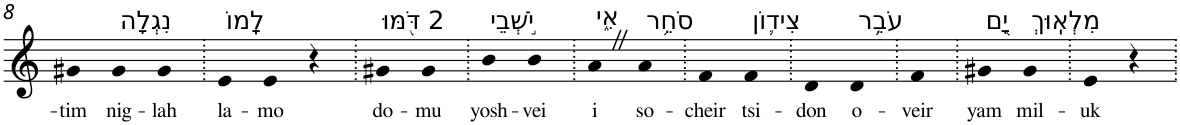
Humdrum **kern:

**kern	**text
*part1	*part1
*staff1	*staff1
*I"Piano	*
*I'Pno	*
!!LO:PB:g=z
*clefG2	*
*k[]	*
=8	=8
!	!LO:LY:b
4g#X	-tim
!LO:TX:a:t=נִגְלָה	!
!	!LO:LY:b
4g#	nig-
!	!LO:LY:b
4g#	-lah
=9.	=9.
!LO:TX:a:t=לָֽמוֹ	!
!	!LO:LY:b
4e	la-
!	!LO:LY:b
4e	-mo
4r	.
=10.	=10.
!LO:TX:a:t=2 דֹּ֖מּוּ	!
!	!LO:LY:b
4g#X	do-
!	!LO:LY:b
4g#	-mu
=11.	=11.
!LO:TX:a:t=יֹ֣שְׁבֵי	!
!	!LO:LY:b
4b	yosh-
!	!LO:LY:b
4b	-vei
=12.	=12.
!LO:TX:a:t=אִ֑י	!
!	!LO:LY:b
4aZ	i
!LO:TX:a:t=סֹחֵ֥ר	!
!	!LO:LY:b
4a	so-
=13.	=13.
!	!LO:LY:b
4f	-cheir
!LO:TX:a:t=צִיד֛וֹן	!
!	!LO:LY:b
4f	tsi-
=14.	=14.
!	!LO:LY:b
4d	-don
!LO:TX:a:t=עֹבֵ֥ר	!
!	!LO:LY:b
4d	o-
=15.	=15.
!	!LO:LY:b
4f	-veir
=16.	=16.
!LO:TX:a:t=יָ֖ם	!
!	!LO:LY:b
4g#X	yam
!LO:TX:a:t=מִלְאֽוּךְ	!
!	!LO:LY:b
4g#	mil-
=17.	=17.
!	!LO:LY:b
4e	-uk
4r	.
=.	=.
*-	*-
